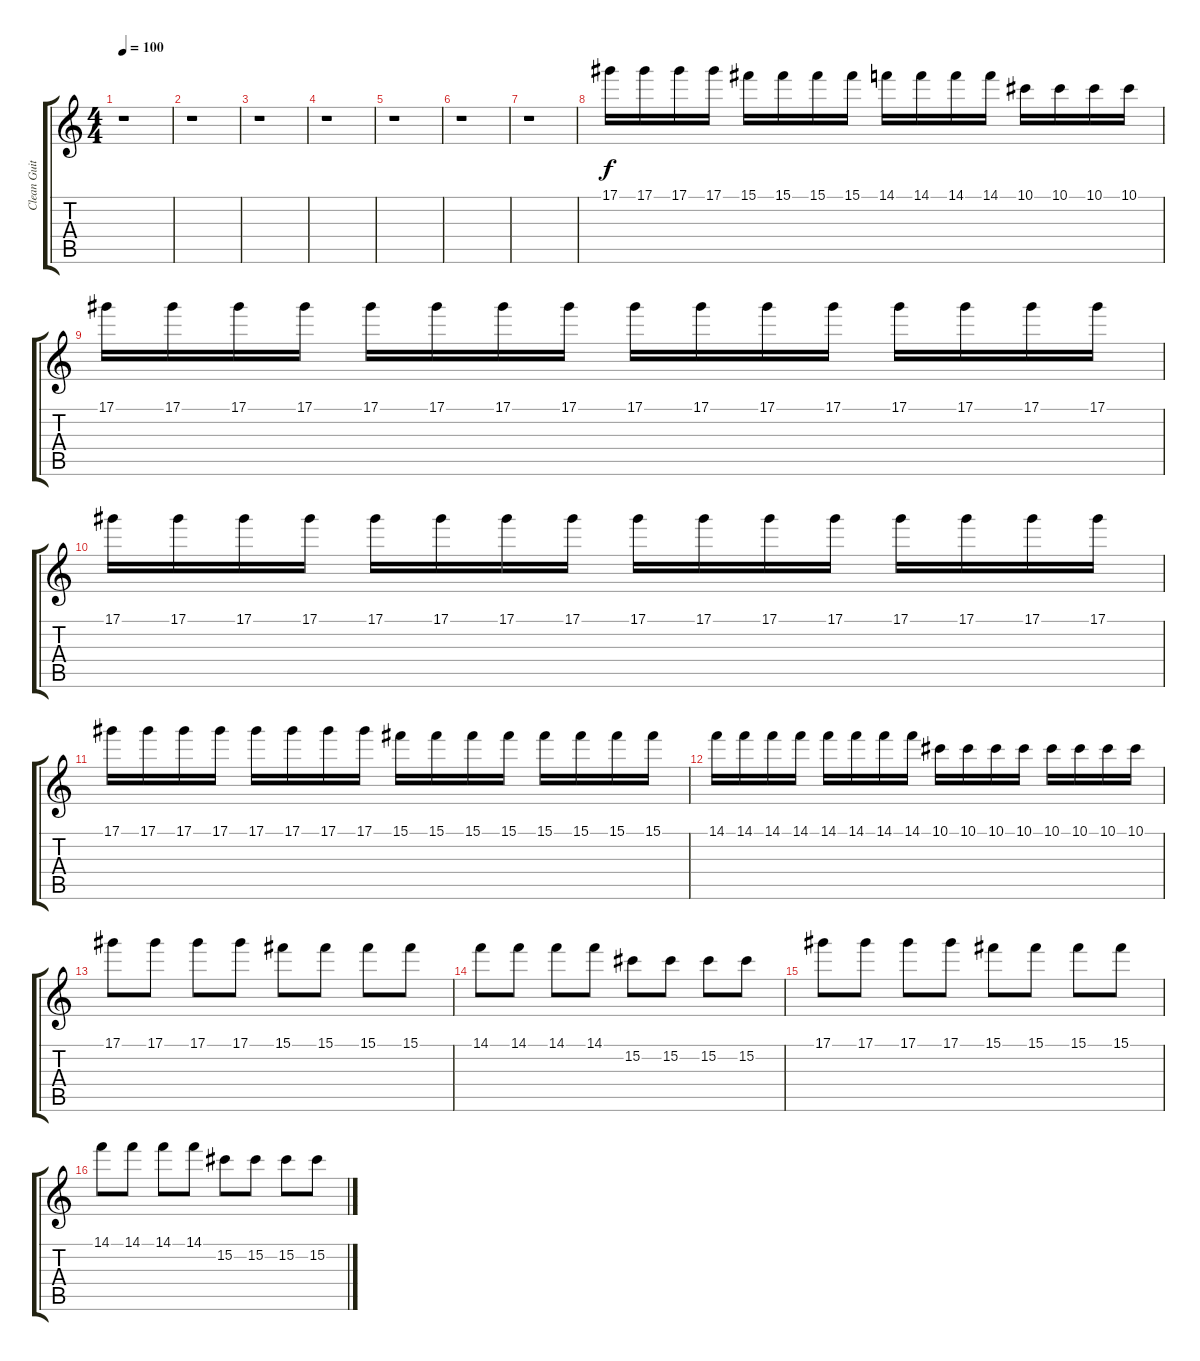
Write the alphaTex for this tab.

\track ("Clean Guitar 2" "Clean Guit") {instrument electricguitarjazz}
\staff {score tabs}
\tuning (Eb4 Bb3 Gb3 Db3 Ab2 Eb2) {hide}
\ts (4 4)
\tempo 100
\clef g2
\ks c
r.1{dy f} |
r.1 |
r.1 |
r.1 |
r.1 |
r.1 |
r.1 |
17.1.16 17.1.16 17.1.16 17.1.16 15.1.16 15.1.16 15.1.16 15.1.16 14.1.16 14.1.16 14.1.16 14.1.16 10.1.16 10.1.16 10.1.16 10.1.16 |
17.1.16 17.1.16 17.1.16 17.1.16 17.1.16 17.1.16 17.1.16 17.1.16 17.1.16 17.1.16 17.1.16 17.1.16 17.1.16 17.1.16 17.1.16 17.1.16 |
17.1.16 17.1.16 17.1.16 17.1.16 17.1.16 17.1.16 17.1.16 17.1.16 17.1.16 17.1.16 17.1.16 17.1.16 17.1.16 17.1.16 17.1.16 17.1.16 |
17.1.16 17.1.16 17.1.16 17.1.16 17.1.16 17.1.16 17.1.16 17.1.16 15.1.16 15.1.16 15.1.16 15.1.16 15.1.16 15.1.16 15.1.16 15.1.16 |
14.1.16 14.1.16 14.1.16 14.1.16 14.1.16 14.1.16 14.1.16 14.1.16 10.1.16 10.1.16 10.1.16 10.1.16 10.1.16 10.1.16 10.1.16 10.1.16 |
17.1.8 17.1.8 17.1.8 17.1.8 15.1.8 15.1.8 15.1.8 15.1.8 |
14.1.8 14.1.8 14.1.8 14.1.8 15.2.8 15.2.8 15.2.8 15.2.8 |
17.1.8 17.1.8 17.1.8 17.1.8 15.1.8 15.1.8 15.1.8 15.1.8 |
14.1.8 14.1.8 14.1.8 14.1.8 15.2.8 15.2.8 15.2.8 15.2.8
